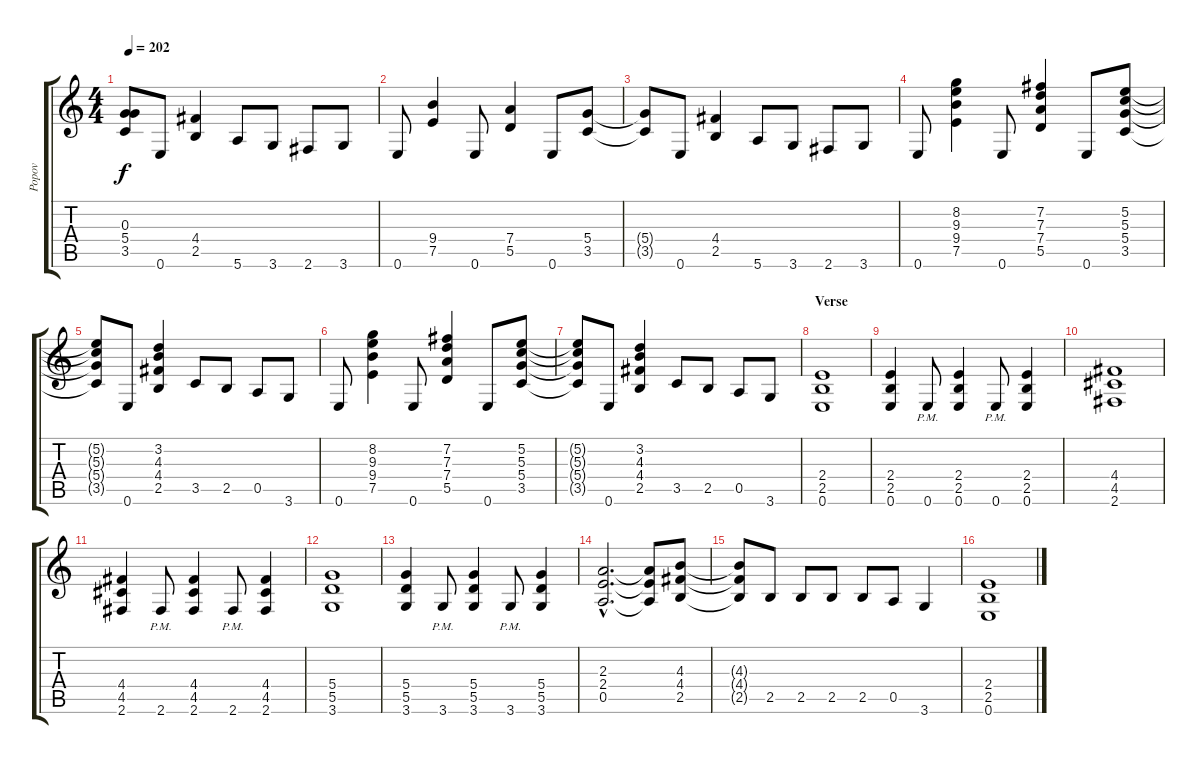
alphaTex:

\track ("Popov" "Popov") {instrument distortionguitar}
\staff {score tabs}
\tuning (E4 B3 G3 D3 A2 E2) {hide}
\ts (4 4)
\tempo 202
\clef g2
\ks c
(0.3 5.4{t} 3.5{t}).8{dy f} 0.6.8 (4.4 2.5).4 5.6.8 3.6.8 2.6.8 3.6.8 |
0.6.8 (9.4 7.5).4 0.6.8 (7.4 5.5).4 0.6.8 (5.4 3.5).8 |
(5.4{t} 3.5{t}).8 0.6.8 (4.4 2.5).4 5.6.8 3.6.8 2.6.8 3.6.8 |
0.6.8 (8.2 9.3 9.4 7.5).4 0.6.8 (7.2 7.3 7.4 5.5).4 0.6.8 (5.2 5.3 5.4 3.5).8 |
(5.2{t} 5.3{t} 5.4{t} 3.5{t}).8 0.6.8 (3.2 4.3 4.4 2.5).4 3.5.8 2.5.8 0.5.8 3.6.8 |
0.6.8 (8.2 9.3 9.4 7.5).4 0.6.8 (7.2 7.3 7.4 5.5).4 0.6.8 (5.2 5.3 5.4 3.5).8 |
(5.2{t} 5.3{t} 5.4{t} 3.5{t}).8 0.6.8 (3.2 4.3 4.4 2.5).4 3.5.8 2.5.8 0.5.8 3.6.8 |
\section ("" "Verse")
(2.4 2.5 0.6).1 |
(2.4 2.5 0.6).4 0.6{pm}.8 (2.4 2.5 0.6).4 0.6{pm}.8 (2.4 2.5 0.6).4 |
(4.4 4.5 2.6).1 |
(4.4 4.5 2.6).4 2.6{pm}.8 (4.4 4.5 2.6).4 2.6{pm}.8 (4.4 4.5 2.6).4 |
(5.4 5.5 3.6).1 |
(5.4 5.5 3.6).4 3.6{pm}.8 (5.4 5.5 3.6).4 3.6{pm}.8 (5.4 5.5 3.6).4 |
(2.3{hac} 2.4{hac} 0.5{hac}).2{d} (2.3{t} 2.4{t} 0.5{t}).8 (4.3 4.4 2.5).8 |
(4.3{t} 4.4{t} 2.5{t}).8 2.5.8 2.5.8 2.5.8 2.5.8 0.5.8 3.6.4 |
(2.4 2.5 0.6).1
